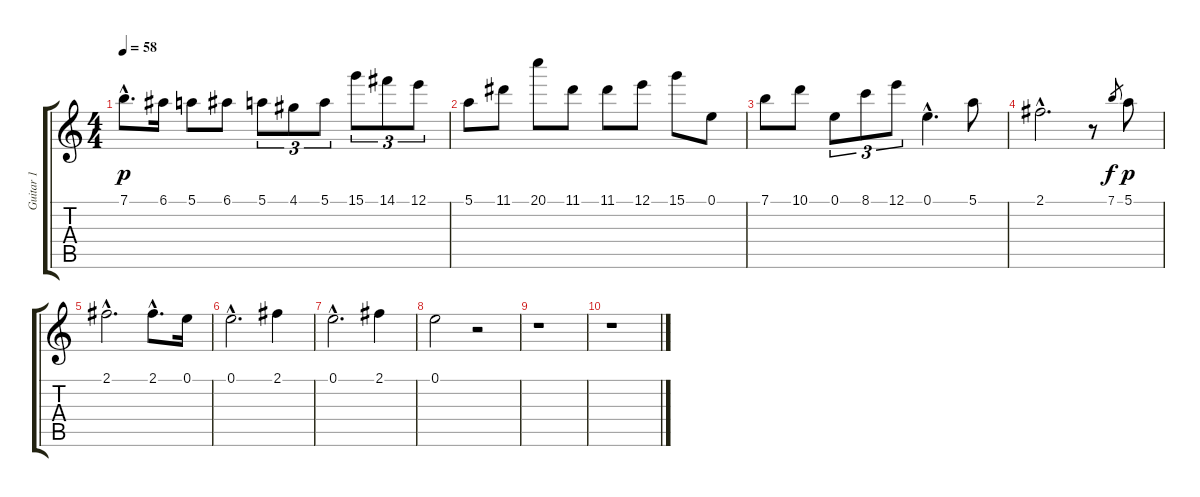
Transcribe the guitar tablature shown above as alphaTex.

\track ("Guitar 1" "Guitar 1") {instrument acousticguitarnylon}
\staff {score tabs}
\tuning (E4 B3 G3 D3 A2 E2) {hide}
\ts (4 4)
\tempo 58
\clef g2
\ks c
7.1{hac}.8{d dy p} 6.1.16 5.1.8 6.1.8 5.1.8{tu (3 2)} 4.1.8{tu (3 2)} 5.1.8{tu (3 2)} 15.1.8{tu (3 2)} 14.1.8{tu (3 2)} 12.1.8{tu (3 2)} |
5.1.8 11.1.8 20.1.8 11.1.8 11.1.8 12.1.8 15.1.8 0.1.8 |
7.1.8 10.1.8 0.1.8{tu (3 2)} 8.1.8{tu (3 2)} 12.1.8{tu (3 2)} 0.1{hac}.4{d} 5.1.8 |
2.1{hac}.2{d} r.8 7.1.8{gr dy f} 5.1.8{dy p} |
2.1{hac}.2{d} 2.1{hac}.8{d} 0.1.16 |
0.1{hac}.2{d} 2.1.4 |
0.1{hac}.2{d} 2.1.4 |
0.1.2 r.2 |
r.1 |
r.1
